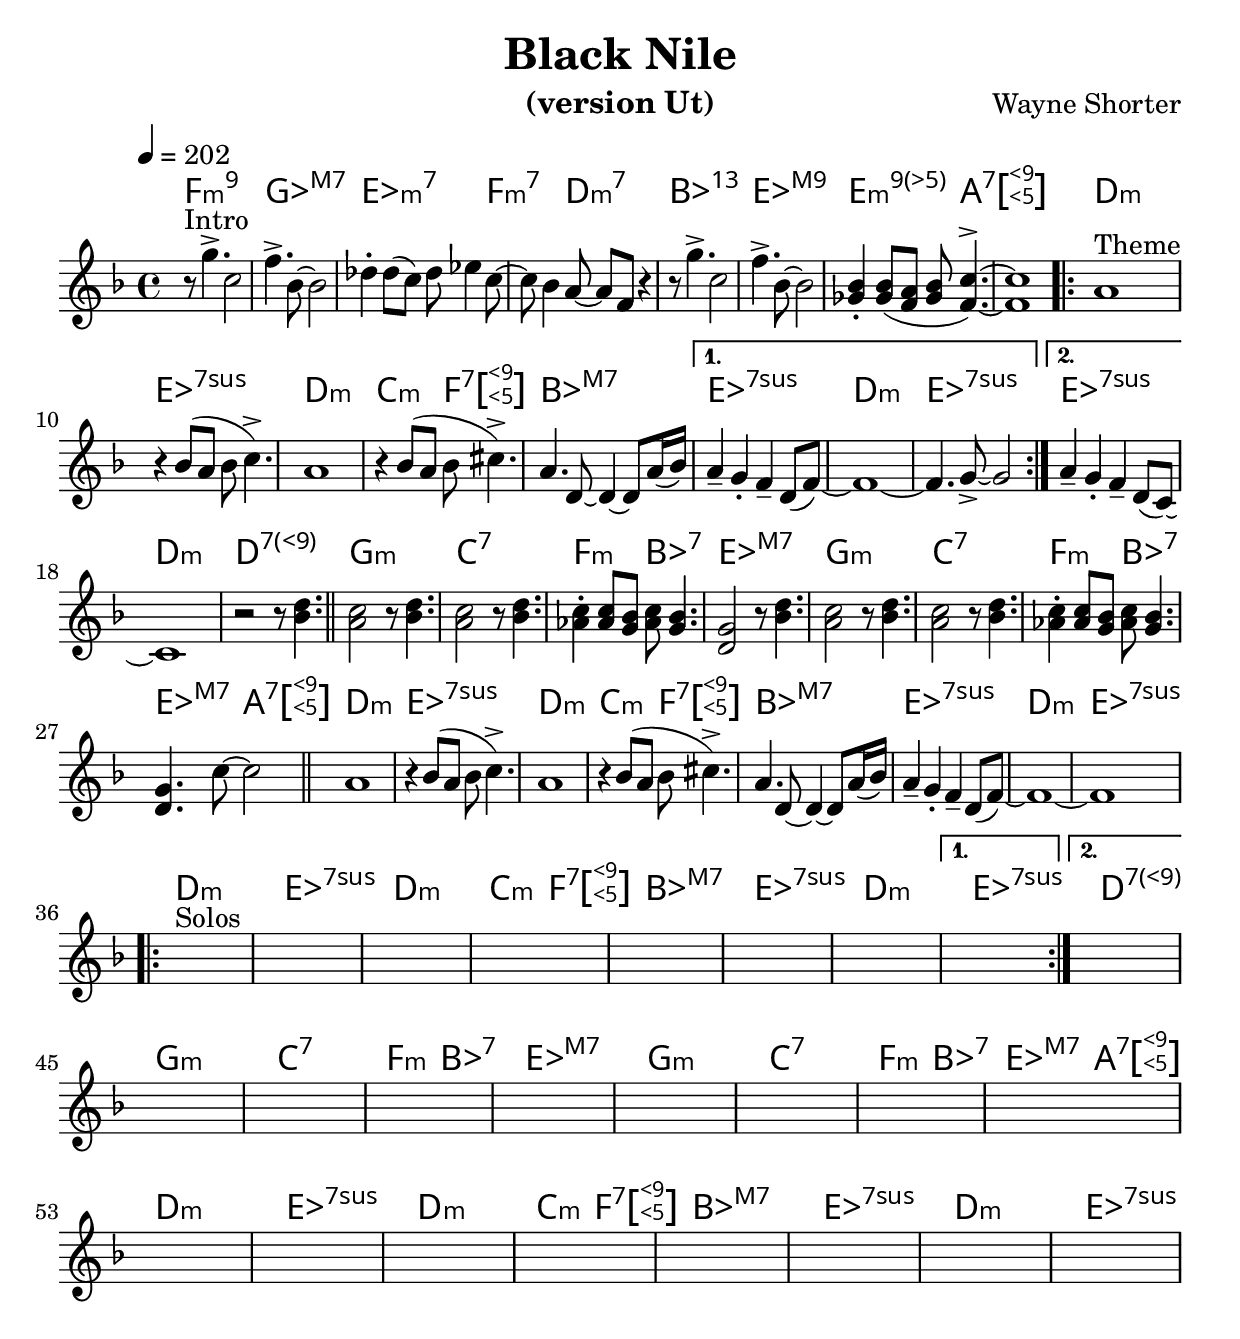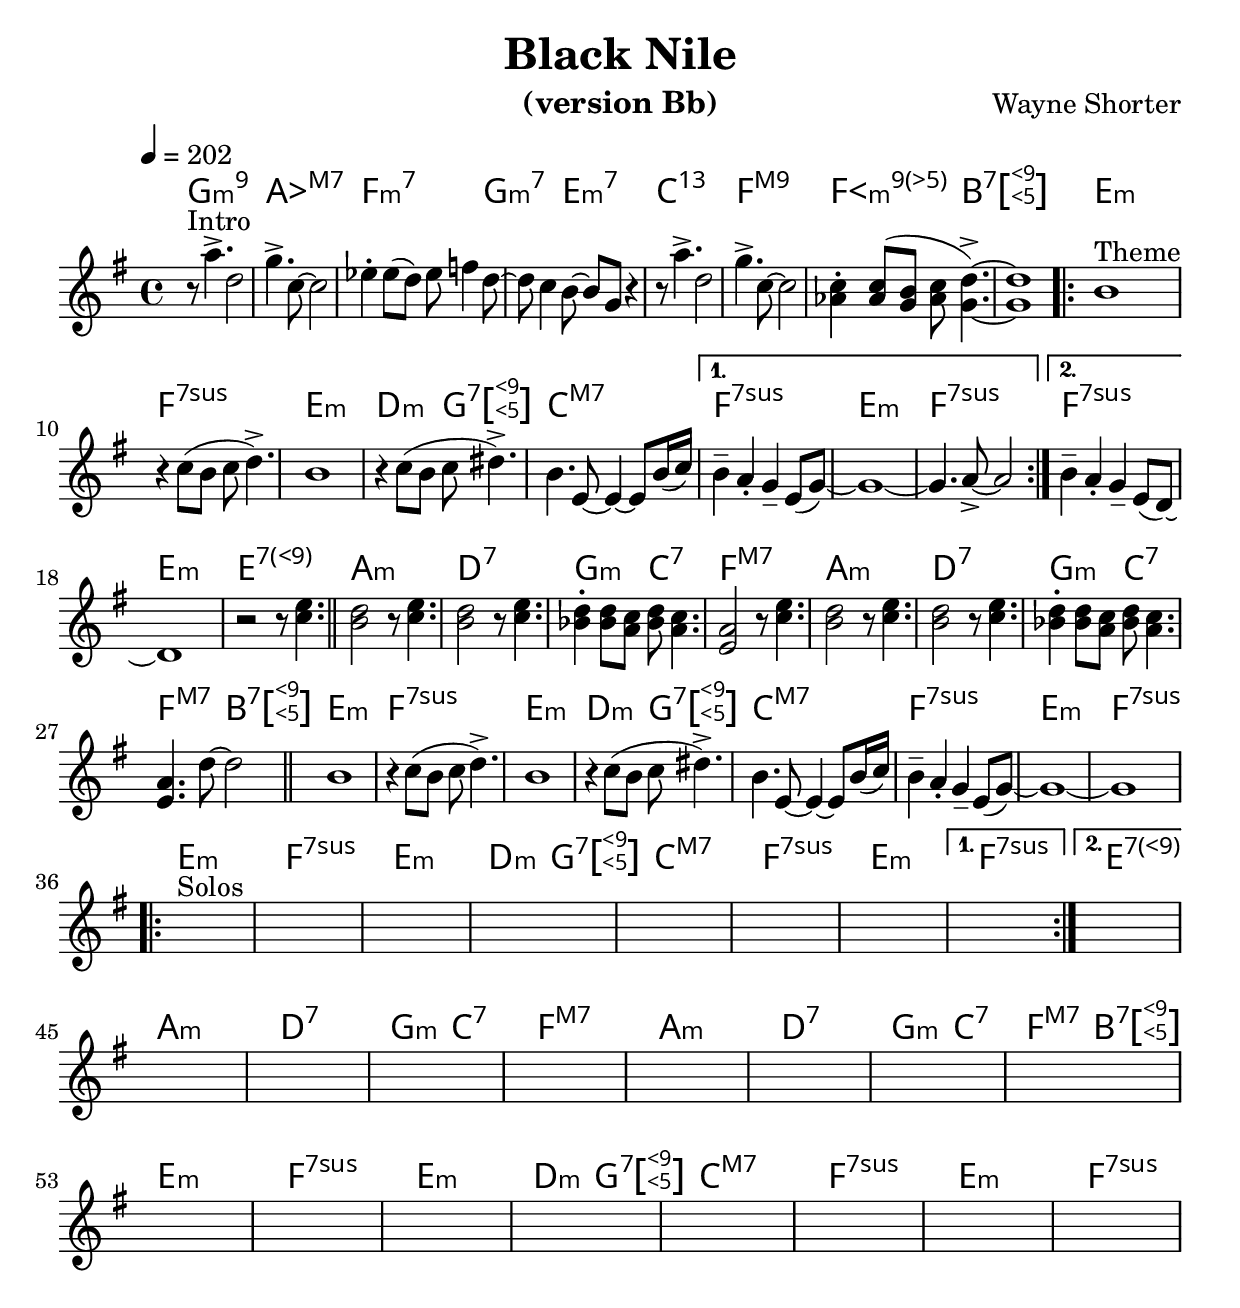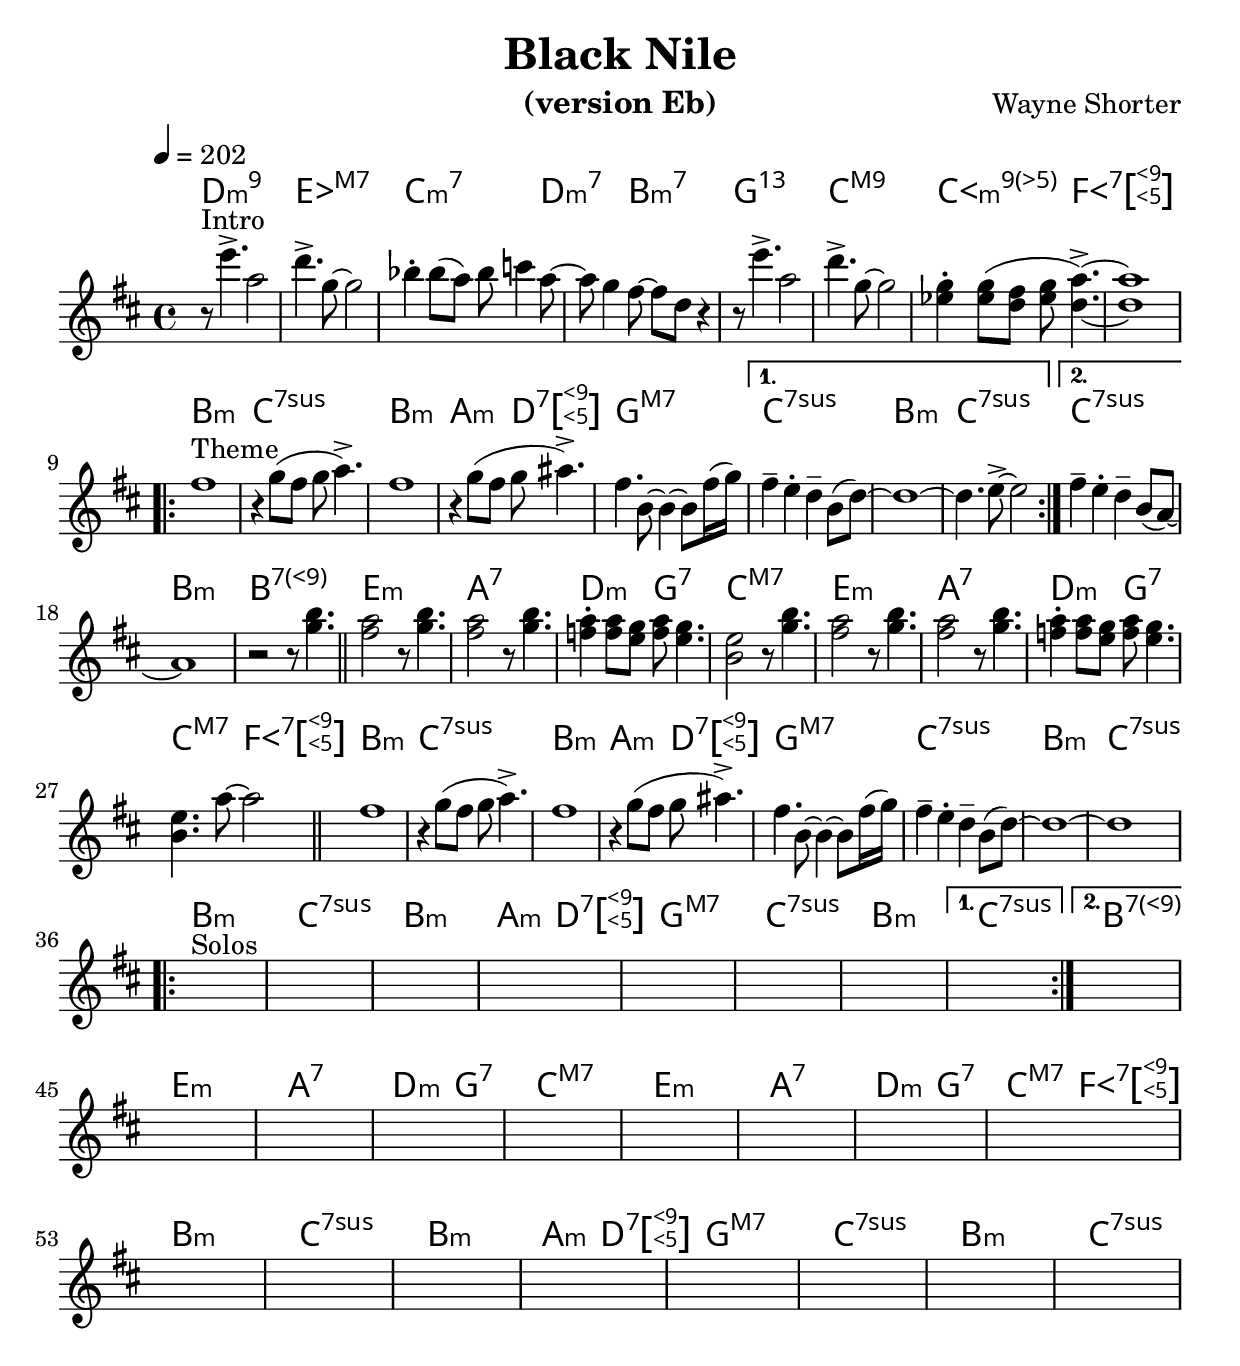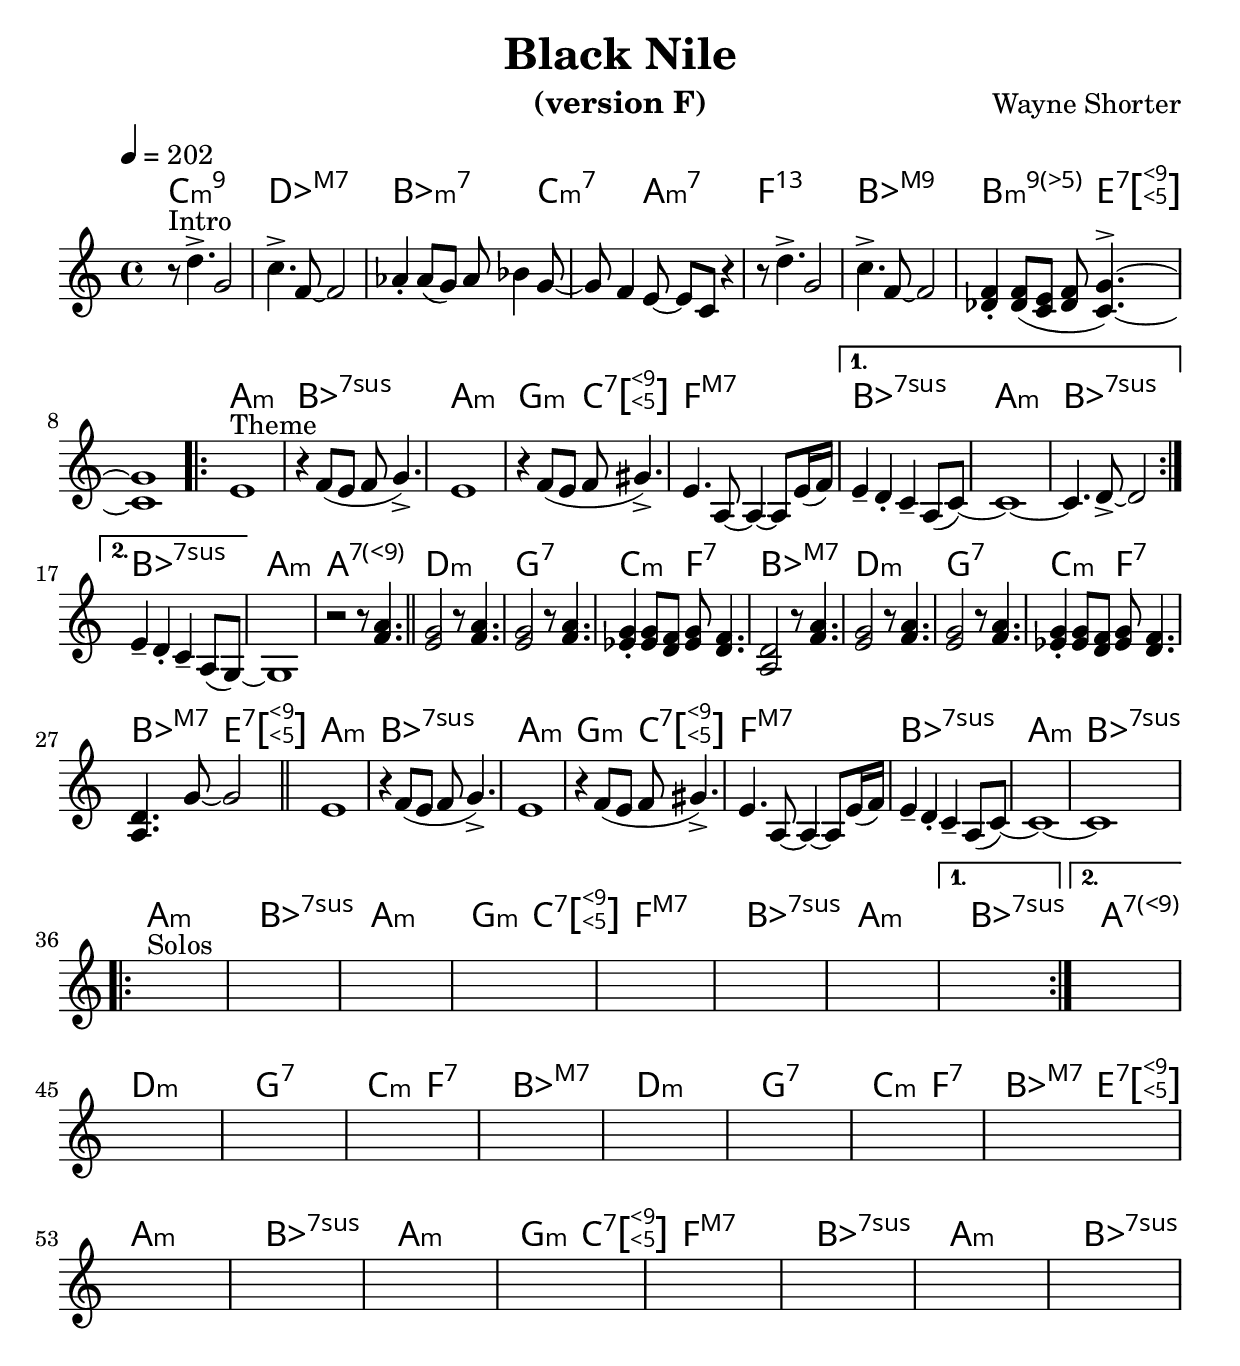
% Created on Mon Sep 20 15:23:38 CEST 2010
\version "2.22.0"

#(set-global-staff-size 24)
#(set-default-paper-size "a4")


\include "utils/AccordsJazzDefs.ly"

\paper { indent = 0\cm} 


\header {
	title = "Black Nile" 
 	composer = "Wayne Shorter"
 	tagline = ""

}


accords = \chords {
		% \set chordNameExceptions = #chExceptions
	f1:m9
	ges:maj7
	es2..:m7
	f2:m7
	d:m7 s8
	bes1:13
	es:maj9
	e2:m9.5- s8
	a1:7.5+.9+
	s4.
	\repeat volta 2 {d1:m es:7sus4 d:m c2:m f:7.5+.9+ bes1:maj7}
	\alternative {
		{es:7sus4 d:m es:7sus4}
		{es:7sus4}
	}
	 d:m d:7.9+
	 g:m c:7 f2:m bes:7 es1:maj7
	 g:m c:7 f2:m bes:7 es:maj7 a:7.5+.9+
	 d1:m es:7sus4 d:m c2:m f:7.5+.9+ bes1:maj7
	 es:7sus4 d:m es:7sus4
	%c1:m7.5+.9+ % un accord
	%es:m7 % un deuxiÃƒÂ¨me
	\repeat volta 2 {d1:m es:7sus4 d:m c2:m f:7.5+.9+ bes1:maj7 es:7sus4 d:m}
	\alternative {
		{es:7sus4}
		{d:7.9+}
	}
	 g:m c:7 f2:m bes:7 es1:maj7
	 g:m c:7 f2:m bes:7 es:maj7 a:7.5+.9+
	 d1:m es:7sus4 d:m c2:m f:7.5+.9+ bes1:maj7
	 es:7sus4 d:m es:7sus4
}

theme = \new Staff {
	\time 4/4
	\tempo 4 = 202
	\set Staff.midiInstrument = "trumpet"
	\key f \major
	\clef treble
	\accidentalStyle modern-cautionary
	\relative c' { 	
 % Type notes here 
\compressEmptyMeasures
\set Timing.beamExceptions = #'()
r8^"Intro" g''4.-> c,2
f4.-> bes,8~ bes2
des4-. des8( c ) des es4 c8~
c bes4 a8~ a f r4
r8 g'4.-> c,2
f4.-> bes,8~ bes2
<ges bes>4-. <ges bes>8( <f a> <ges bes>
<f c'>4.^>)~ <f c'>1
\repeat volta 2 {
	a1^"Theme"
	r4 bes8( a bes c4.->)
	a1
	r4 bes8( a bes cis4.->)
	a4. d,8~ d4~ d8 a'16( bes)
}
\alternative {
	{a4-- g-. f-- d8( f)~ f1~ f4. g8->~ g2 }
	{a4-- g-. f-- d8( c)~}
}
c1 r2 r8 <bes' d>4.
\bar "||"
<a c>2 r8 <bes d>4.
<a c>2 r8 <bes d>4.
<aes c>4-. <aes c>8 <g bes> <aes c> <g bes>4.
<d g>2 r8 <bes' d>4.
<a c>2 r8 <bes d>4.
<a c>2 r8 <bes d>4.
<aes c>4-. <aes c>8 <g bes> <aes c> <g bes>4.
<d g>4. c'8~ c2 
\bar "||"
a1
r4 bes8( a bes c4.->)
a1
r4 bes8( a bes cis4.->)
a4. d,8~ d4~ d8 a'16( bes)
a4-- g-. f-- d8( f)~ f1~ f1
\break
\repeat volta 2 {s1^"Solos" s s s s s s}
\alternative {{s}{s}}\break 
s s s s s s s s \break 
s s s s s s s s
%c4^\markup{Essai} cis c cis
%\mark \markup {\musicglyph "scripts.coda" }
%c cis c c
	}
}

\include "utils/books.ly"
